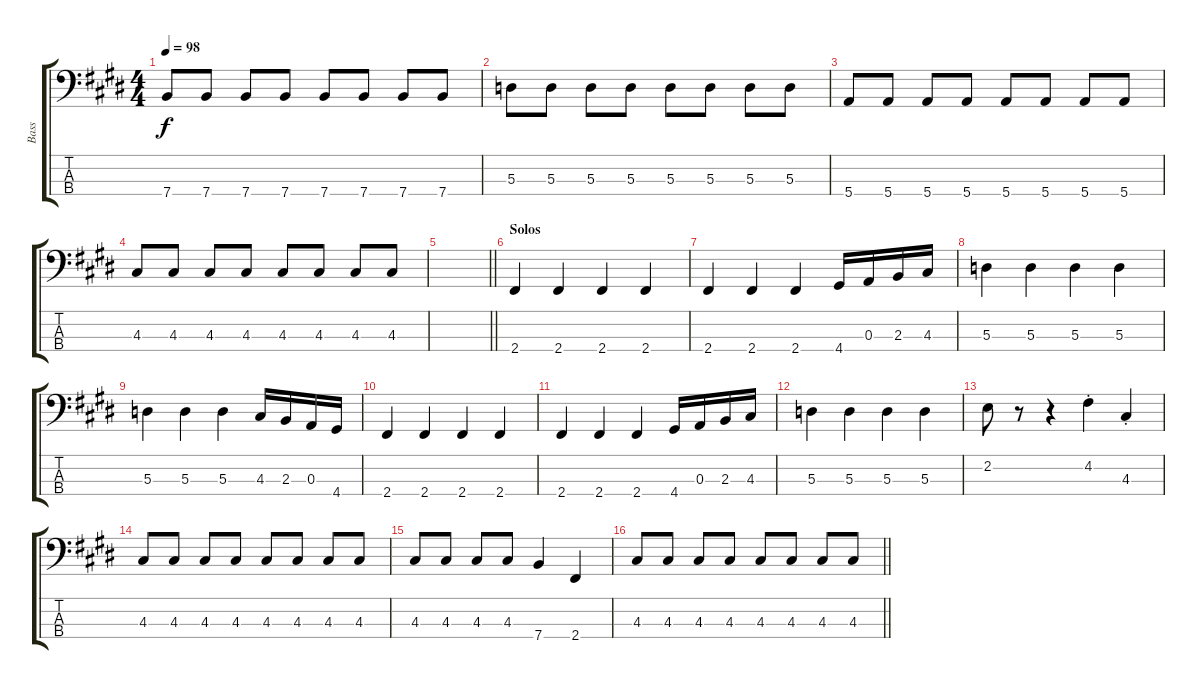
\track ("Bass" "Bass") {instrument electricbassfinger}
\staff {score tabs}
\tuning (G2 D2 A1 E1) {hide}
\ts (4 4)
\tempo 98
\clef f4
\ks c#minor
7.4.8{dy f} 7.4.8 7.4.8 7.4.8 7.4.8 7.4.8 7.4.8 7.4.8 |
5.3.8 5.3.8 5.3.8 5.3.8 5.3.8 5.3.8 5.3.8 5.3.8 |
5.4.8 5.4.8 5.4.8 5.4.8 5.4.8 5.4.8 5.4.8 5.4.8 |
4.3.8 4.3.8 4.3.8 4.3.8 4.3.8 4.3.8 4.3.8 4.3.8 |
\barLineRight lightlight
|
\section ("" "Solos")
2.4.4 2.4.4 2.4.4 2.4.4 |
2.4.4 2.4.4 2.4.4 4.4.16 0.3.16 2.3.16 4.3.16 |
5.3.4 5.3.4 5.3.4 5.3.4 |
5.3.4 5.3.4 5.3.4 4.3.16 2.3.16 0.3.16 4.4.16 |
2.4.4 2.4.4 2.4.4 2.4.4 |
2.4.4 2.4.4 2.4.4 4.4.16 0.3.16 2.3.16 4.3.16 |
5.3.4 5.3.4 5.3.4 5.3.4 |
2.2.8 r.8 r.4 4.2{st}.4 4.3{st}.4 |
4.3.8 4.3.8 4.3.8 4.3.8 4.3.8 4.3.8 4.3.8 4.3.8 |
4.3.8 4.3.8 4.3.8 4.3.8 7.4.4 2.4.4 |
\barLineRight lightlight
4.3.8 4.3.8 4.3.8 4.3.8 4.3.8 4.3.8 4.3.8 4.3.8
